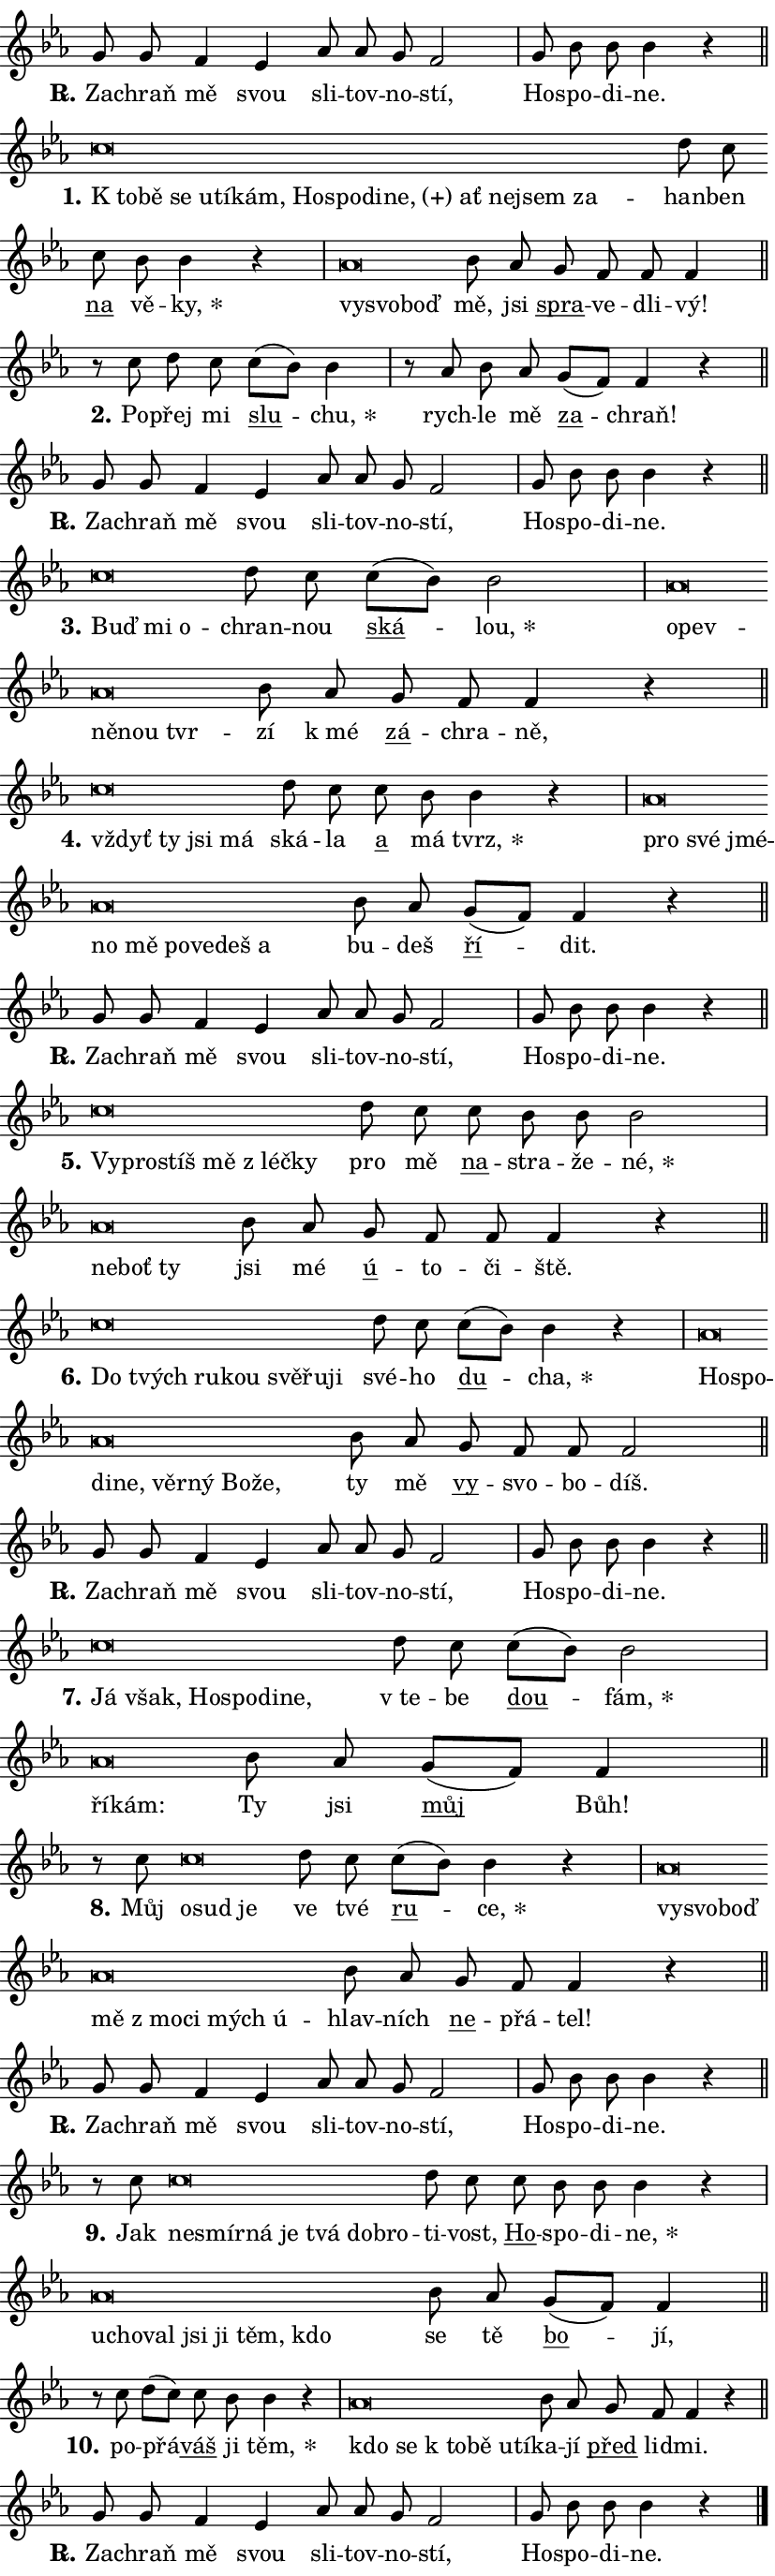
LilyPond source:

\version "2.24.0"
\header { tagline = "" }
\paper {
  indent = 0\cm
  top-margin = 0\cm
  right-margin = 0.13\cm % to fit lyric hyphens
  bottom-margin = 0\cm
  left-margin = 0\cm
  paper-width = 14\cm
  page-breaking = #ly:one-page-breaking
  system-system-spacing.basic-distance = #11
  score-system-spacing.basic-distance = #11
  ragged-last = ##f
}


%% Author: Thomas Morley
%% https://lists.gnu.org/archive/html/lilypond-user/2020-05/msg00002.html
#(define (line-position grob)
"Returns position of @var[grob} in current system:
   @code{'start}, if at first time-step
   @code{'end}, if at last time-step
   @code{'middle} otherwise
"
  (let* ((col (ly:item-get-column grob))
         (ln (ly:grob-object col 'left-neighbor))
         (rn (ly:grob-object col 'right-neighbor))
         (col-to-check-left (if (ly:grob? ln) ln col))
         (col-to-check-right (if (ly:grob? rn) rn col))
         (break-dir-left
           (and
             (ly:grob-property col-to-check-left 'non-musical #f)
             (ly:item-break-dir col-to-check-left)))
         (break-dir-right
           (and
             (ly:grob-property col-to-check-right 'non-musical #f)
             (ly:item-break-dir col-to-check-right))))
        (cond ((eqv? 1 break-dir-left) 'start)
              ((eqv? -1 break-dir-right) 'end)
              (else 'middle))))

#(define (tranparent-at-line-position vctor)
  (lambda (grob)
  "Relying on @code{line-position} select the relevant enry from @var{vctor}.
Used to determine transparency,"
    (case (line-position grob)
      ((end) (not (vector-ref vctor 0)))
      ((middle) (not (vector-ref vctor 1)))
      ((start) (not (vector-ref vctor 2))))))

noteHeadBreakVisibility =
#(define-music-function (break-visibility)(vector?)
"Makes @code{NoteHead}s transparent relying on @var{break-visibility}"
#{
  \override NoteHead.transparent =
    #(tranparent-at-line-position break-visibility)
#})

#(define delete-ledgers-for-transparent-note-heads
  (lambda (grob)
    "Reads whether a @code{NoteHead} is transparent.
If so this @code{NoteHead} is removed from @code{'note-heads} from
@var{grob}, which is supposed to be @code{LedgerLineSpanner}.
As a result ledgers are not printed for this @code{NoteHead}"
    (let* ((nhds-array (ly:grob-object grob 'note-heads))
           (nhds-list
             (if (ly:grob-array? nhds-array)
                 (ly:grob-array->list nhds-array)
                 '()))
           ;; Relies on the transparent-property being done before
           ;; Staff.LedgerLineSpanner.after-line-breaking is executed.
           ;; This is fragile ...
           (to-keep
             (remove
               (lambda (nhd)
                 (ly:grob-property nhd 'transparent #f))
               nhds-list)))
      ;; TODO find a better method to iterate over grob-arrays, similiar
      ;; to filter/remove etc for lists
      ;; For now rebuilt from scratch
      (set! (ly:grob-object grob 'note-heads)  '())
      (for-each
        (lambda (nhd)
          (ly:pointer-group-interface::add-grob grob 'note-heads nhd))
        to-keep))))

squashNotes = {
  \override NoteHead.X-extent = #'(-0.2 . 0.2)
  \override NoteHead.Y-extent = #'(-0.75 . 0)
  \override NoteHead.stencil =
    #(lambda (grob)
       (let ((pos (ly:grob-property grob 'staff-position)))
         (begin
           (if (< pos -7) (display "ERROR: Lower brevis then expected\n") (display ""))
           (if (<= pos -6) ly:text-interface::print ly:note-head::print))))
}
unSquashNotes = {
  \revert NoteHead.X-extent
  \revert NoteHead.Y-extent
  \revert NoteHead.stencil
}

hideNotes = \noteHeadBreakVisibility #begin-of-line-visible
unHideNotes = \noteHeadBreakVisibility #all-visible

% work-around for resetting accidentals
% https://lilypond.org/doc/v2.23/Documentation/notation/displaying-rhythms#unmetered-music
cadenzaMeasure = {
  \cadenzaOff
  \partial 1024 s1024
  \cadenzaOn
}

#(define-markup-command (accent layout props text) (markup?)
  "Underline accented syllable"
  (interpret-markup layout props
    #{\markup \override #'(offset . 4.3) \underline { #text }#}))

responsum = \markup \concat {
  "R" \hspace #-1.05 \path #0.1 #'((moveto 0 0.07) (lineto 0.9 0.8)) \hspace #0.05 "."
}

spaceSize = #0.6828661417322834 % exact space size for TeX Gyre Schola

\layout {
  \context {
    \Staff
    \remove "Time_signature_engraver"
    \override LedgerLineSpanner.after-line-breaking = #delete-ledgers-for-transparent-note-heads
  }
  \context {
    \Lyrics {
      \override LyricSpace.minimum-distance = \spaceSize
      \override LyricText.font-name = #"TeX Gyre Schola"
      \override LyricText.font-size = 1
      \override StanzaNumber.font-name = #"TeX Gyre Schola Bold"
      \override StanzaNumber.font-size = 1
    }
  }
  \context {
    \Score 
    \override NoteHead.text =
      #(lambda (grob) 
        (let ((pos (ly:grob-property grob 'staff-position)))
          #{\markup {
            \combine
              \halign #-0.55 \raise #(if (= pos -6) 0 0.5) \override #'(thickness . 2) \draw-line #'(3.2 . 0)
              \musicglyph "noteheads.sM1"
          }#}))
  }
}

% magnetic-lyrics.ily
%
%   written by
%     Jean Abou Samra <jean@abou-samra.fr>
%     Werner Lemberg <wl@gnu.org>
%
%   adapted by
%     Jiri Hon <jiri.hon@gmail.com>
%
% Version 2022-Apr-15

% https://www.mail-archive.com/lilypond-user@gnu.org/msg149350.html

#(define (Left_hyphen_pointer_engraver context)
   "Collect syllable-hyphen-syllable occurrences in lyrics and store
them in properties.  This engraver only looks to the left.  For
example, if the lyrics input is @code{foo -- bar}, it does the
following.

@itemize @bullet
@item
Set the @code{text} property of the @code{LyricHyphen} grob between
@q{foo} and @q{bar} to @code{foo}.

@item
Set the @code{left-hyphen} property of the @code{LyricText} grob with
text @q{foo} to the @code{LyricHyphen} grob between @q{foo} and
@q{bar}.
@end itemize

Use this auxiliary engraver in combination with the
@code{lyric-@/text::@/apply-@/magnetic-@/offset!} hook."
   (let ((hyphen #f)
         (text #f))
     (make-engraver
      (acknowledgers
       ((lyric-syllable-interface engraver grob source-engraver)
        (set! text grob)))
      (end-acknowledgers
       ((lyric-hyphen-interface engraver grob source-engraver)
        ;(when (not (grob::has-interface grob 'lyric-space-interface))
          (set! hyphen grob)));)
      ((stop-translation-timestep engraver)
       (when (and text hyphen)
         (ly:grob-set-object! text 'left-hyphen hyphen))
       (set! text #f)
       (set! hyphen #f)))))

#(define (lyric-text::apply-magnetic-offset! grob)
   "If the space between two syllables is less than the value in
property @code{LyricText@/.details@/.squash-threshold}, move the right
syllable to the left so that it gets concatenated with the left
syllable.

Use this function as a hook for
@code{LyricText@/.after-@/line-@/breaking} if the
@code{Left_@/hyphen_@/pointer_@/engraver} is active."
   (let ((hyphen (ly:grob-object grob 'left-hyphen #f)))
     (when hyphen
       (let ((left-text (ly:spanner-bound hyphen LEFT)))
         (when (grob::has-interface left-text 'lyric-syllable-interface)
           (let* ((common (ly:grob-common-refpoint grob left-text X))
                  (this-x-ext (ly:grob-extent grob common X))
                  (left-x-ext
                   (begin
                     ;; Trigger magnetism for left-text.
                     (ly:grob-property left-text 'after-line-breaking)
                     (ly:grob-extent left-text common X)))
                  ;; `delta` is the gap width between two syllables.
                  (delta (- (interval-start this-x-ext)
                            (interval-end left-x-ext)))
                  (details (ly:grob-property grob 'details))
                  (threshold (assoc-get 'squash-threshold details 0.2)))
             (when (< delta threshold)
               (let* (;; We have to manipulate the input text so that
                      ;; ligatures crossing syllable boundaries are not
                      ;; disabled.  For languages based on the Latin
                      ;; script this is essentially a beautification.
                      ;; However, for non-Western scripts it can be a
                      ;; necessity.
                      (lt (ly:grob-property left-text 'text))
                      (rt (ly:grob-property grob 'text))
                      (is-space (grob::has-interface hyphen 'lyric-space-interface))
                      (space (if is-space " " ""))
                      (extra-delta (if is-space spaceSize 0))
                      ;; Append new syllable.
                      (ltrt-space (if (and (string? lt) (string? rt))
                                (string-append lt space rt)
                                (make-concat-markup (list lt space rt))))
                      ;; Right-align `ltrt` to the right side.
                      (ltrt-space-markup (grob-interpret-markup
                               grob
                               (make-translate-markup
                                (cons (interval-length this-x-ext) 0)
                                (make-right-align-markup ltrt-space)))))
                 (begin
                   ;; Don't print `left-text`.
                   (ly:grob-set-property! left-text 'stencil #f)
                   ;; Set text and stencil (which holds all collected
                   ;; syllables so far) and shift it to the left.
                   (ly:grob-set-property! grob 'text ltrt-space)
                   (ly:grob-set-property! grob 'stencil ltrt-space-markup)
                   (ly:grob-translate-axis! grob (- (- delta extra-delta)) X))))))))))


#(define (lyric-hyphen::displace-bounds-first grob)
   ;; Make very sure this callback isn't triggered too early.
   (let ((left (ly:spanner-bound grob LEFT))
         (right (ly:spanner-bound grob RIGHT)))
     (ly:grob-property left 'after-line-breaking)
     (ly:grob-property right 'after-line-breaking)
     (ly:lyric-hyphen::print grob)))

squashThreshold = #0.4

\layout {
  \context {
    \Lyrics
    \consists #Left_hyphen_pointer_engraver
    \override LyricText.after-line-breaking =
      #lyric-text::apply-magnetic-offset!
    \override LyricHyphen.stencil = #lyric-hyphen::displace-bounds-first
    \override LyricText.details.squash-threshold = \squashThreshold
    \override LyricHyphen.minimum-distance = 0
    \override LyricHyphen.minimum-length = \squashThreshold
  }
}

squashText = \override LyricText.details.squash-threshold = 9999
unSquashText = \override LyricText.details.squash-threshold = \squashThreshold

leftText = \override LyricText.self-alignment-X = #LEFT
unLeftText = \revert LyricText.self-alignment-X

starOffset = #(lambda (grob) 
                (let ((x_offset (ly:self-alignment-interface::aligned-on-x-parent grob)))
                  (if (= x_offset 0) 0 (+ x_offset 1.2))))

star = #(define-music-function (syllable)(string?)
"Append star separator at the end of a syllable"
#{
  \once \override LyricText.X-offset = #starOffset
  \lyricmode { \markup {
    #syllable
    \override #'((font-name . "TeX Gyre Schola Bold")) \hspace #0.2 \lower #0.65 \larger "*"
  } }
#})

starAccent = #(define-music-function (syllable)(string?)
"Append star separator at the end of a syllable and make accent"
#{
  \once \override LyricText.X-offset = #starOffset
  \lyricmode { \markup {
    \accent #syllable
    \override #'((font-name . "TeX Gyre Schola Bold")) \hspace #0.2 \lower #0.65 \larger "*"
  } }
#})

breath = #(define-music-function (syllable)(string?)
"Append breathing indicator at the end of a syllable"
#{
  \lyricmode { \markup { #syllable "+" } }
#})

optionalBreath = #(define-music-function (syllable)(string?)
"Append optional breathing indicator at the end of a syllable"
#{
  \lyricmode { \markup { #syllable "(+)" } }
#})


\score {
    <<
        \new Voice = "melody" { \cadenzaOn \key es \major \relative { g'8 g f4 es \bar "" as8 as g f2 \cadenzaMeasure \bar "|" g8 bes bes bes4 r \cadenzaMeasure \bar "||" \break } }
        \new Lyrics \lyricsto "melody" { \lyricmode { \set stanza = \responsum
Za -- chraň mě svou sli -- tov -- no -- stí, Ho -- spo -- di -- ne. } }
    >>
    \layout {}
}

\score {
    <<
        \new Voice = "melody" { \cadenzaOn \key es \major \relative { \squashNotes c''\breve*1/16 \hideNotes \breve*1/16 \bar "" \breve*1/16 \bar "" \breve*1/16 \bar "" \breve*1/16 \bar "" \breve*1/16 \bar "" \breve*1/16 \bar "" \breve*1/16 \bar "" \breve*1/16 \bar "" \breve*1/16 \bar "" \breve*1/16 \bar "" \breve*1/16 \bar "" \breve*1/16 \breve*1/16 \bar "" \unHideNotes \unSquashNotes d8 c \bar "" c bes bes4 r \cadenzaMeasure \bar "|" \squashNotes as\breve*1/16 \hideNotes \breve*1/16 \breve*1/16 \bar "" \unHideNotes \unSquashNotes bes8 as \bar "" g f f f4 \cadenzaMeasure \bar "||" \break } }
        \new Lyrics \lyricsto "melody" { \lyricmode { \set stanza = "1."
\leftText "K to" -- \squashText bě se u -- tí -- kám, Ho -- spo -- di -- \optionalBreath ne, ať nej -- sem za -- \unLeftText \unSquashText han -- ben \markup \accent na vě -- \star ky, \leftText vy -- \squashText svo -- boď \unLeftText \unSquashText mě, jsi \markup \accent spra -- ve -- dli -- vý! } }
    >>
    \layout {}
}

\score {
    <<
        \new Voice = "melody" { \cadenzaOn \key es \major \relative { r8 c'' d8 c \bar "" c[( bes)] bes4 \cadenzaMeasure \bar "|" r8 as bes8 as \bar "" g[( f)] f4 r \cadenzaMeasure \bar "||" \break } }
        \new Lyrics \lyricsto "melody" { \lyricmode { \set stanza = "2."
Po -- přej mi \markup \accent slu -- \star chu, rych -- le mě \markup \accent za -- chraň! } }
    >>
    \layout {}
}

\score {
    <<
        \new Voice = "melody" { \cadenzaOn \key es \major \relative { g'8 g f4 es \bar "" as8 as g f2 \cadenzaMeasure \bar "|" g8 bes bes bes4 r \cadenzaMeasure \bar "||" \break } }
        \new Lyrics \lyricsto "melody" { \lyricmode { \set stanza = \responsum
Za -- chraň mě svou sli -- tov -- no -- stí, Ho -- spo -- di -- ne. } }
    >>
    \layout {}
}

\score {
    <<
        \new Voice = "melody" { \cadenzaOn \key es \major \relative { \squashNotes c''\breve*1/16 \hideNotes \breve*1/16 \breve*1/16 \bar "" \unHideNotes \unSquashNotes d8 c \bar "" c[( bes)] bes2 \cadenzaMeasure \bar "|" \squashNotes as\breve*1/16 \hideNotes \breve*1/16 \bar "" \breve*1/16 \bar "" \breve*1/16 \breve*1/16 \bar "" \unHideNotes \unSquashNotes bes8 as \bar "" g f f4 r \cadenzaMeasure \bar "||" \break } }
        \new Lyrics \lyricsto "melody" { \lyricmode { \set stanza = "3."
\leftText Buď \squashText mi o -- \unLeftText \unSquashText chran -- nou \markup \accent ská -- \star lou, \leftText o -- \squashText pev -- ně -- nou tvr -- \unLeftText \unSquashText zí "k mé" \markup \accent zá -- chra -- ně, } }
    >>
    \layout {}
}

\score {
    <<
        \new Voice = "melody" { \cadenzaOn \key es \major \relative { \squashNotes c''\breve*1/16 \hideNotes \breve*1/16 \bar "" \breve*1/16 \breve*1/16 \bar "" \unHideNotes \unSquashNotes d8 c \bar "" c bes bes4 r \cadenzaMeasure \bar "|" \squashNotes as\breve*1/16 \hideNotes \breve*1/16 \bar "" \breve*1/16 \bar "" \breve*1/16 \bar "" \breve*1/16 \bar "" \breve*1/16 \bar "" \breve*1/16 \bar "" \breve*1/16 \breve*1/16 \bar "" \unHideNotes \unSquashNotes bes8 as \bar "" g[( f)] f4 r \cadenzaMeasure \bar "||" \break } }
        \new Lyrics \lyricsto "melody" { \lyricmode { \set stanza = "4."
\leftText vždyť \squashText ty jsi má \unLeftText \unSquashText ská -- la \markup \accent a má \star tvrz, \leftText pro \squashText své jmé -- no mě po -- ve -- deš a \unLeftText \unSquashText bu -- deš \markup \accent ří -- dit. } }
    >>
    \layout {}
}

\score {
    <<
        \new Voice = "melody" { \cadenzaOn \key es \major \relative { g'8 g f4 es \bar "" as8 as g f2 \cadenzaMeasure \bar "|" g8 bes bes bes4 r \cadenzaMeasure \bar "||" \break } }
        \new Lyrics \lyricsto "melody" { \lyricmode { \set stanza = \responsum
Za -- chraň mě svou sli -- tov -- no -- stí, Ho -- spo -- di -- ne. } }
    >>
    \layout {}
}

\score {
    <<
        \new Voice = "melody" { \cadenzaOn \key es \major \relative { \squashNotes c''\breve*1/16 \hideNotes \breve*1/16 \bar "" \breve*1/16 \bar "" \breve*1/16 \bar "" \breve*1/16 \breve*1/16 \bar "" \unHideNotes \unSquashNotes d8 c \bar "" c bes bes bes2 \cadenzaMeasure \bar "|" \squashNotes as\breve*1/16 \hideNotes \breve*1/16 \breve*1/16 \bar "" \unHideNotes \unSquashNotes bes8 as \bar "" g f f f4 r \cadenzaMeasure \bar "||" \break } }
        \new Lyrics \lyricsto "melody" { \lyricmode { \set stanza = "5."
\leftText Vy -- \squashText pro -- stíš mě "z léč" -- ky \unLeftText \unSquashText pro mě \markup \accent na -- stra -- že -- \star né, \leftText ne -- \squashText boť ty \unLeftText \unSquashText jsi mé \markup \accent ú -- to -- či -- ště. } }
    >>
    \layout {}
}

\score {
    <<
        \new Voice = "melody" { \cadenzaOn \key es \major \relative { \squashNotes c''\breve*1/16 \hideNotes \breve*1/16 \bar "" \breve*1/16 \bar "" \breve*1/16 \bar "" \breve*1/16 \bar "" \breve*1/16 \breve*1/16 \bar "" \unHideNotes \unSquashNotes d8 c \bar "" c[( bes)] bes4 r \cadenzaMeasure \bar "|" \squashNotes as\breve*1/16 \hideNotes \breve*1/16 \bar "" \breve*1/16 \bar "" \breve*1/16 \bar "" \breve*1/16 \bar "" \breve*1/16 \bar "" \breve*1/16 \breve*1/16 \bar "" \unHideNotes \unSquashNotes bes8 as \bar "" g f f f2 \cadenzaMeasure \bar "||" \break } }
        \new Lyrics \lyricsto "melody" { \lyricmode { \set stanza = "6."
\leftText Do \squashText tvých ru -- kou svě -- řu -- ji \unLeftText \unSquashText své -- ho \markup \accent du -- \star cha, \leftText Ho -- \squashText spo -- di -- ne, věr -- ný Bo -- že, \unLeftText \unSquashText ty mě \markup \accent vy -- svo -- bo -- díš. } }
    >>
    \layout {}
}

\score {
    <<
        \new Voice = "melody" { \cadenzaOn \key es \major \relative { g'8 g f4 es \bar "" as8 as g f2 \cadenzaMeasure \bar "|" g8 bes bes bes4 r \cadenzaMeasure \bar "||" \break } }
        \new Lyrics \lyricsto "melody" { \lyricmode { \set stanza = \responsum
Za -- chraň mě svou sli -- tov -- no -- stí, Ho -- spo -- di -- ne. } }
    >>
    \layout {}
}

\score {
    <<
        \new Voice = "melody" { \cadenzaOn \key es \major \relative { \squashNotes c''\breve*1/16 \hideNotes \breve*1/16 \bar "" \breve*1/16 \bar "" \breve*1/16 \bar "" \breve*1/16 \breve*1/16 \bar "" \unHideNotes \unSquashNotes d8 c \bar "" c[( bes)] bes2 \cadenzaMeasure \bar "|" \squashNotes as\breve*1/16 \hideNotes \breve*1/16 \bar "" \unHideNotes \unSquashNotes bes8 as \bar "" g[( f)] f4 \cadenzaMeasure \bar "||" \break } }
        \new Lyrics \lyricsto "melody" { \lyricmode { \set stanza = "7."
\leftText Já \squashText však, Ho -- spo -- di -- ne, \unLeftText \unSquashText "v te" -- be \markup \accent dou -- \star fám, \leftText ří -- \squashText kám: \unLeftText \unSquashText Ty jsi \markup \accent můj Bůh! } }
    >>
    \layout {}
}

\score {
    <<
        \new Voice = "melody" { \cadenzaOn \key es \major \relative { r8 c''8 \squashNotes c\breve*1/16 \hideNotes \breve*1/16 \breve*1/16 \bar "" \unHideNotes \unSquashNotes d8 c \bar "" c[( bes)] bes4 r \cadenzaMeasure \bar "|" \squashNotes as\breve*1/16 \hideNotes \breve*1/16 \bar "" \breve*1/16 \bar "" \breve*1/16 \bar "" \breve*1/16 \bar "" \breve*1/16 \bar "" \breve*1/16 \breve*1/16 \bar "" \unHideNotes \unSquashNotes bes8 as \bar "" g f f4 r \cadenzaMeasure \bar "||" \break } }
        \new Lyrics \lyricsto "melody" { \lyricmode { \set stanza = "8."
Můj \leftText o -- \squashText sud je \unLeftText \unSquashText ve tvé \markup \accent ru -- \star ce, \leftText vy -- \squashText svo -- boď mě "z mo" -- ci mých ú -- \unLeftText \unSquashText hlav -- ních \markup \accent ne -- přá -- tel! } }
    >>
    \layout {}
}

\score {
    <<
        \new Voice = "melody" { \cadenzaOn \key es \major \relative { g'8 g f4 es \bar "" as8 as g f2 \cadenzaMeasure \bar "|" g8 bes bes bes4 r \cadenzaMeasure \bar "||" \break } }
        \new Lyrics \lyricsto "melody" { \lyricmode { \set stanza = \responsum
Za -- chraň mě svou sli -- tov -- no -- stí, Ho -- spo -- di -- ne. } }
    >>
    \layout {}
}

\score {
    <<
        \new Voice = "melody" { \cadenzaOn \key es \major \relative { r8 c''8 \squashNotes c\breve*1/16 \hideNotes \breve*1/16 \bar "" \breve*1/16 \bar "" \breve*1/16 \bar "" \breve*1/16 \bar "" \breve*1/16 \breve*1/16 \bar "" \unHideNotes \unSquashNotes d8 c \bar "" c bes bes bes4 r \cadenzaMeasure \bar "|" \squashNotes as\breve*1/16 \hideNotes \breve*1/16 \bar "" \breve*1/16 \bar "" \breve*1/16 \bar "" \breve*1/16 \bar "" \breve*1/16 \breve*1/16 \bar "" \unHideNotes \unSquashNotes bes8 as \bar "" g[( f)] f4 \cadenzaMeasure \bar "||" \break } }
        \new Lyrics \lyricsto "melody" { \lyricmode { \set stanza = "9."
Jak \leftText ne -- \squashText smír -- ná je tvá dob -- ro -- \unLeftText \unSquashText ti -- vost, \markup \accent Ho -- spo -- di -- \star ne, \leftText u -- \squashText cho -- val jsi ji těm, kdo \unLeftText \unSquashText se tě \markup \accent bo -- jí, } }
    >>
    \layout {}
}

\score {
    <<
        \new Voice = "melody" { \cadenzaOn \key es \major \relative { r8 c'' d8[( c)] \bar "" c bes bes4 r \cadenzaMeasure \bar "|" \squashNotes as\breve*1/16 \hideNotes \breve*1/16 \bar "" \breve*1/16 \bar "" \breve*1/16 \bar "" \breve*1/16 \breve*1/16 \bar "" \unHideNotes \unSquashNotes bes8 as \bar "" g f f4 r \cadenzaMeasure \bar "||" \break } }
        \new Lyrics \lyricsto "melody" { \lyricmode { \set stanza = "10."
po -- přá -- \markup \accent váš ji \star těm, \leftText kdo \squashText se "k to" -- bě u -- tí -- \unLeftText \unSquashText ka -- jí \markup \accent před lid -- mi. } }
    >>
    \layout {}
}

\score {
    <<
        \new Voice = "melody" { \cadenzaOn \key es \major \relative { g'8 g f4 es \bar "" as8 as g f2 \cadenzaMeasure \bar "|" g8 bes bes bes4 r \cadenzaMeasure \bar "||" \break } \bar "|." }
        \new Lyrics \lyricsto "melody" { \lyricmode { \set stanza = \responsum
Za -- chraň mě svou sli -- tov -- no -- stí, Ho -- spo -- di -- ne. } }
    >>
    \layout {}
}
